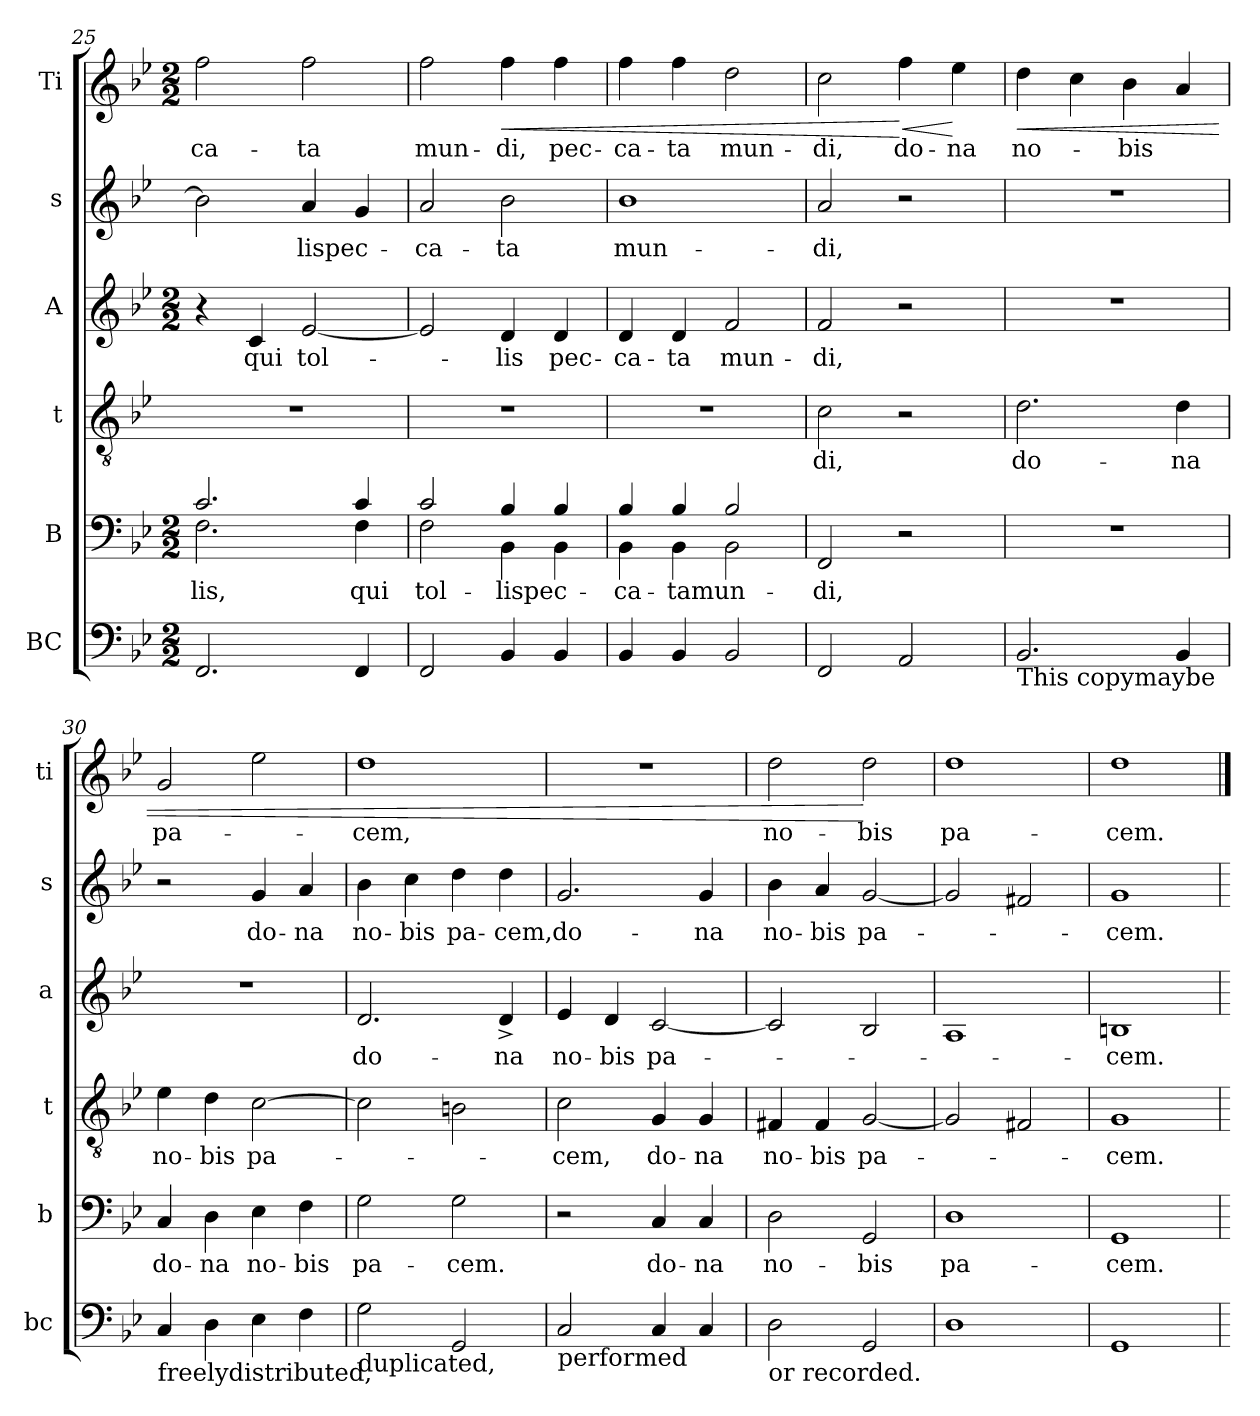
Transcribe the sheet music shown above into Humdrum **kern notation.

**kern	**kern	**text	**kern	**text	**kern	**text	**kern	**text	**kern	**text	**dynam
*part6	*part5	*part5	*part4	*part4	*part3	*part3	*part2	*part2	*part1	*part1	*part1
*staff6	*staff5	*staff5	*staff4	*staff4	*staff3	*staff3	*staff2	*staff2	*staff1	*staff1	*staff1
*I"BC	*I"B	*	*I"t	*	*I"A	*	*I"s	*	*I"Ti	*	*
*I'bc	*I'b	*	*I't	*	*I'a	*	*I's	*	*I'ti	*	*
*clefF4	*clefF4	*	*clefGv2	*	*clefG2	*	*clefG2	*	*clefG2	*	*
*k[b-e-]	*k[b-e-]	*	*k[b-e-]	*	*k[b-e-]	*	*k[b-e-]	*	*k[b-e-]	*	*
*B-:	*B-:	*	*B-:	*	*B-:	*	*B-:	*	*B-:	*	*
*M2/2	*M2/2	*	*	*	*M2/2	*	*	*	*M2/2	*	*
=25	=25	=25	=25	=25	=25	=25	=25	=25	=25	=25	=25
!	!	!LO:LY:b:cj	!	!	!	!	!	!	!	!LO:LY:b:cj	!
*	*^	*	*	*	*	*	*	*	*	*	*
2.FF/	2.c/	2.F\	-lis,	1r	.	4r	.	2b-\]	.	2ff\	-ca-	.
!	!	!	!	!	!	!	!LO:LY:b:cj	!	!	!	!	!
.	.	.	.	.	.	4c/	qui	.	.	.	.	.
!	!	!	!	!	!	!	!LO:LY:b:cj	!	!LO:LY:b	!	!LO:LY:b:cj	!
.	.	.	.	.	.	[<2e-/	tol-	4a/	-lispec-	2ff\	-ta	.
!	!	!	!LO:LY:b:cj	!	!	!	!	!	!	!	!	!
4FF/	4c/	4F\	qui	.	.	.	.	4g/	.	.	.	.
=26	=26	=26	=26	=26	=26	=26	=26	=26	=26	=26	=26	=26
!	!	!	!LO:LY:b:cj	!	!	!	!	!	!LO:LY:b:cj	!	!LO:LY:b:cj	!
2FF/	2c/	2F\	tol-	1r	.	2e-/]	.	2a/	-ca-	2ff\	mun-	.
!	!	!	!LO:LY:b	!	!	!	!LO:LY:b:cj	!	!LO:LY:b:cj	!	!LO:LY:b:cj	!LO:HP:b
4BB-/	4B-/	4BB-\	-lispec-	.	.	4d/	-lis	2b-\	-ta	4ff\	-di,	<
!	!	!	!	!	!	!	!LO:LY:b:cj	!	!	!	!LO:LY:b:cj	!
4BB-/	4B-/	4BB-\	.	.	.	4d/	pec-	.	.	4ff\	pec-	.
=27	=27	=27	=27	=27	=27	=27	=27	=27	=27	=27	=27	=27
!	!	!	!LO:LY:b:cj	!	!	!	!LO:LY:b:cj	!	!LO:LY:b:cj	!	!LO:LY:b:cj	!
4BB-/	4B-/	4BB-\	-ca-	1r	.	4d/	-ca-	1b-	mun-	4ff\	-ca-	.
!	!	!	!LO:LY:b	!	!	!	!LO:LY:b:cj	!	!	!	!LO:LY:b:cj	!
4BB-/	4B-/	4BB-\	-tamun-	.	.	4d/	-ta	.	.	4ff\	-ta	.
!	!	!	!	!	!	!	!LO:LY:b:cj	!	!	!	!LO:LY:b:cj	!
2BB-/	2B-/	2BB-\	.	.	.	2f/	mun-	.	.	2dd\	mun-	.
!!LO:LB:g=z
=28	=28	=28	=28	=28	=28	=28	=28	=28	=28	=28	=28	=28
!	!	!	!LO:LY:b:cj	!	!LO:LY:b:cj	!	!LO:LY:b:cj	!	!LO:LY:b:cj	!	!LO:LY:b:cj	!
*	*v	*v	*	*	*	*	*	*	*	*	*	*
2FF/	2FF/	-di,	2c\	di,	2f/	-di,	2a/	-di,	2cc\	-di,	.
!	!	!	!	!	!	!	!	!	!	!LO:LY:b:cj	!LO:HP:n=1:b
2AA/	2r	.	2r	.	2r	.	2r	.	4ff\	do-	[ <
!	!	!	!	!	!	!	!	!	!	!LO:LY:b:cj	!
.	.	.	.	.	.	.	.	.	4ee-\	-na	[
=29	=29	=29	=29	=29	=29	=29	=29	=29	=29	=29	=29
!	!	!	!	!LO:LY:b:cj	!	!	!	!	!	!LO:LY:b:cj	!LO:HP:b
2.BB-/	1r	.	2.d\	do-	1r	.	1r	.	4dd\	no-	<
.	.	.	.	.	.	.	.	.	4cc\	.	.
!	!	!	!	!	!	!	!	!	!	!LO:LY:b:cj	!
.	.	.	.	.	.	.	.	.	4b-\	-bis	.
!	!	!	!	!LO:LY:b:cj	!	!	!	!	!	!	!
4BB-/	.	.	4d\	-na	.	.	.	.	4a/	.	.
!LO:TX:b:t=This copymaybe	!	!	!	!	!	!	!	!	!	!	!
=30	=30	=30	=30	=30	=30	=30	=30	=30	=30	=30	=30
!	!	!LO:LY:b:cj	!	!LO:LY:b:cj	!	!	!	!	!	!LO:LY:b:cj	!
4C/	4C/	do-	4e-\	no-	1r	.	2r	.	2g/	pa-	.
!	!	!LO:LY:b:cj	!	!LO:LY:b:cj	!	!	!	!	!	!	!
4D\	4D\	-na	4d\	-bis	.	.	.	.	.	.	.
!	!	!LO:LY:b:cj	!	!LO:LY:b:cj	!	!	!	!LO:LY:b:cj	!	!	!
4E-\	4E-\	no-	[>2c\	pa-	.	.	4g/	do-	2ee-\	.	.
!	!	!LO:LY:b:cj	!	!	!	!	!	!LO:LY:b:cj	!	!	!
4F\	4F\	-bis	.	.	.	.	4a/	-na	.	.	.
!LO:TX:b:t=freelydistributed,	!	!	!	!	!	!	!	!	!	!	!
=31	=31	=31	=31	=31	=31	=31	=31	=31	=31	=31	=31
!	!	!LO:LY:b:cj	!	!	!	!LO:LY:b:cj	!	!LO:LY:b:cj	!	!LO:LY:b:cj	!
2G\	2G\	pa-	2c\]	.	2.d/	do-	4b-\	no-	1dd	-cem,	.
!	!	!	!	!	!	!	!	!LO:LY:b:cj	!	!	!
.	.	.	.	.	.	.	4cc\	-bis	.	.	.
!	!	!LO:LY:b:cj	!	!	!	!	!	!LO:LY:b:cj	!	!	!
2GG/	2G\	-cem.	2Bn\	.	.	.	4dd\	pa-	.	.	.
!	!	!	!	!	!	!LO:LY:b:cj	!	!LO:LY:b:cj	!	!	!
.	.	.	.	.	4d^>/	-na	4dd\	-cem,	.	.	.
!LO:TX:b:t=duplicated,	!	!	!	!	!	!	!	!	!	!	!
=32	=32	=32	=32	=32	=32	=32	=32	=32	=32	=32	=32
!	!	!	!	!LO:LY:b:cj	!	!LO:LY:b:cj	!	!LO:LY:b:cj	!	!	!
2C/	2r	.	2c\	-cem,	4e-/	no-	2.g/	do-	1r	.	.
!	!	!	!	!	!	!LO:LY:b:cj	!	!	!	!	!
.	.	.	.	.	4d/	-bis	.	.	.	.	.
!	!	!LO:LY:b:cj	!	!LO:LY:b:cj	!	!LO:LY:b:cj	!	!	!	!	!
4C/	4C/	do-	4G/	do-	[<2c/	pa-	.	.	.	.	.
!	!	!LO:LY:b:cj	!	!LO:LY:b:cj	!	!	!	!LO:LY:b:cj	!	!	!
4C/	4C/	-na	4G/	-na	.	.	4g/	-na	.	.	.
!LO:TX:b:t=performed	!	!	!	!	!	!	!	!	!	!	!
=33	=33	=33	=33	=33	=33	=33	=33	=33	=33	=33	=33
!	!	!LO:LY:b:cj	!	!LO:LY:b:cj	!	!	!	!LO:LY:b:cj	!	!LO:LY:b:cj	!
2D\	2D\	no-	4F#X/	no-	2c/]	.	4b-\	no-	2dd\	no-	.
!	!	!	!	!LO:LY:b:cj	!	!	!	!LO:LY:b:cj	!	!	!
.	.	.	4F#/	-bis	.	.	4a/	-bis	.	.	.
!	!	!LO:LY:b:cj	!	!LO:LY:b:cj	!	!	!	!LO:LY:b:cj	!	!LO:LY:b:cj	!
2GG/	2GG/	-bis	[<2G/	pa-	2B-/	.	[<2g/	pa-	2dd\	-bis	[
!LO:TX:b:t=or recorded.	!	!	!	!	!	!	!	!	!	!	!
=34	=34	=34	=34	=34	=34	=34	=34	=34	=34	=34	=34
!	!	!LO:LY:b:cj	!	!	!	!	!	!	!	!LO:LY:b:cj	!
1D	1D	pa-	2G/]	.	1A	.	2g/]	.	1dd	pa-	.
.	.	.	2F#X/	.	.	.	2f#X/	.	.	.	.
=35	=35	=35	=35	=35	=35	=35	=35	=35	=35	=35	=35
!	!	!LO:LY:b:cj	!	!LO:LY:b:cj	!	!LO:LY:b:cj	!	!LO:LY:b:cj	!	!LO:LY:b:cj	!
1GG	1GG	-cem.	1G	-cem.	1Bn	-cem.	1g	-cem.	1dd	-cem.	.
=	=	==	=	==	=	==	=	==	==	==	==
*-	*-	*-	*-	*-	*-	*-	*-	*-	*-	*-	*-
